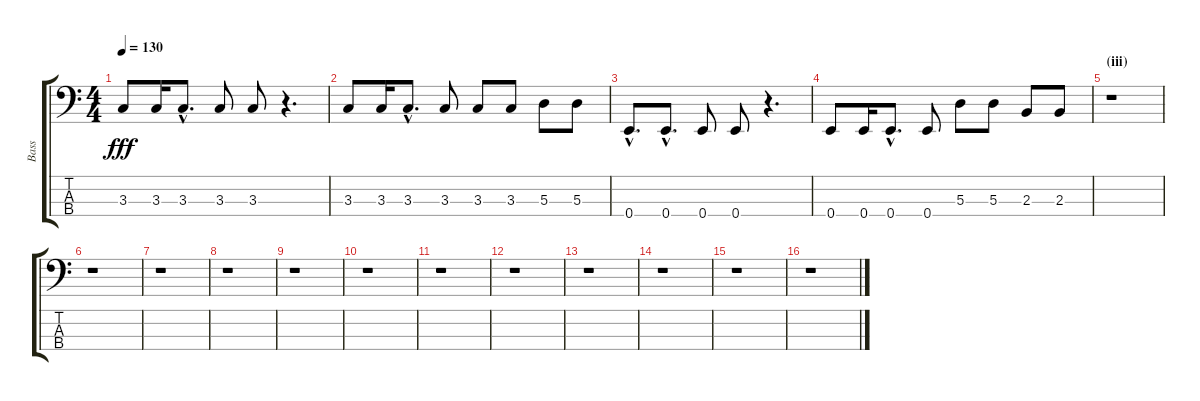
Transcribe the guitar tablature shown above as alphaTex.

\track ("Bass" "Bass") {instrument electricbassfinger}
\staff {score tabs}
\tuning (G2 D2 A1 E1) {hide}
\ts (4 4)
\tempo 130
\clef f4
\ks c
3.3.8{dy fff} 3.3.16 3.3{hac}.8{d} 3.3.8 3.3.8 r.4{d} |
3.3.8 3.3.16 3.3{hac}.8{d} 3.3.8 3.3.8 3.3.8 5.3.8 5.3.8 |
0.4{hac}.8{d} 0.4{hac}.8{d} 0.4.8 0.4.8 r.4{d} |
0.4.8 0.4.16 0.4{hac}.8{d} 0.4.8 5.3.8 5.3.8 2.3.8 2.3.8 |
\section ("" "(iii)")
r.1 |
r.1 |
r.1 |
r.1 |
r.1 |
r.1 |
r.1 |
r.1 |
r.1 |
r.1 |
r.1 |
r.1
